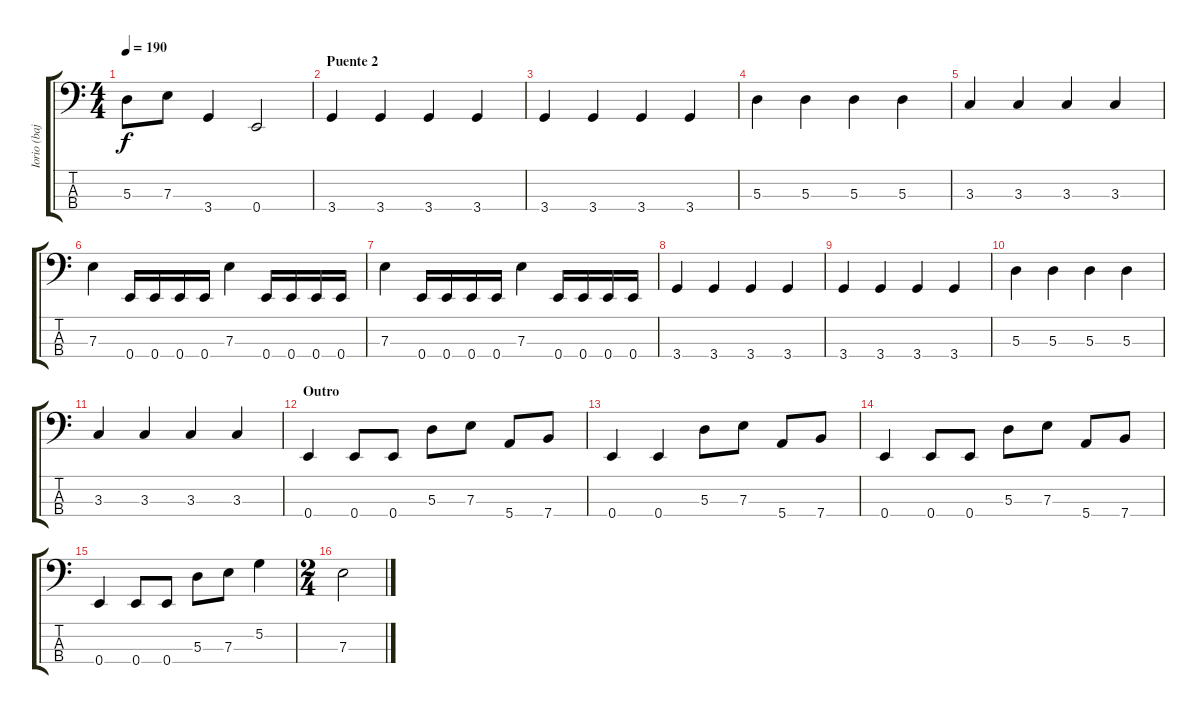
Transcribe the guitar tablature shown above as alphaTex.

\track ("Iorio (bajo)" "Iorio (baj") {instrument electricbassfinger}
\staff {score tabs}
\tuning (G2 D2 A1 E1) {hide}
\ts (4 4)
\tempo 190
\clef f4
\ks c
5.3.8{dy f} 7.3.8 3.4.4 0.4.2 |
\section ("" "Puente 2")
3.4.4 3.4.4 3.4.4 3.4.4 |
3.4.4 3.4.4 3.4.4 3.4.4 |
5.3.4 5.3.4 5.3.4 5.3.4 |
3.3.4 3.3.4 3.3.4 3.3.4 |
7.3.4 0.4.16 0.4.16 0.4.16 0.4.16 7.3.4 0.4.16 0.4.16 0.4.16 0.4.16 |
7.3.4 0.4.16 0.4.16 0.4.16 0.4.16 7.3.4 0.4.16 0.4.16 0.4.16 0.4.16 |
3.4.4 3.4.4 3.4.4 3.4.4 |
3.4.4 3.4.4 3.4.4 3.4.4 |
5.3.4 5.3.4 5.3.4 5.3.4 |
3.3.4 3.3.4 3.3.4 3.3.4 |
\section ("" "Outro")
0.4.4 0.4.8 0.4.8 5.3.8 7.3.8 5.4.8 7.4.8 |
0.4.4 0.4.4 5.3.8 7.3.8 5.4.8 7.4.8 |
0.4.4 0.4.8 0.4.8 5.3.8 7.3.8 5.4.8 7.4.8 |
0.4.4 0.4.8 0.4.8 5.3.8 7.3.8 5.2.4 |
\ts (2 4)
7.3.2
